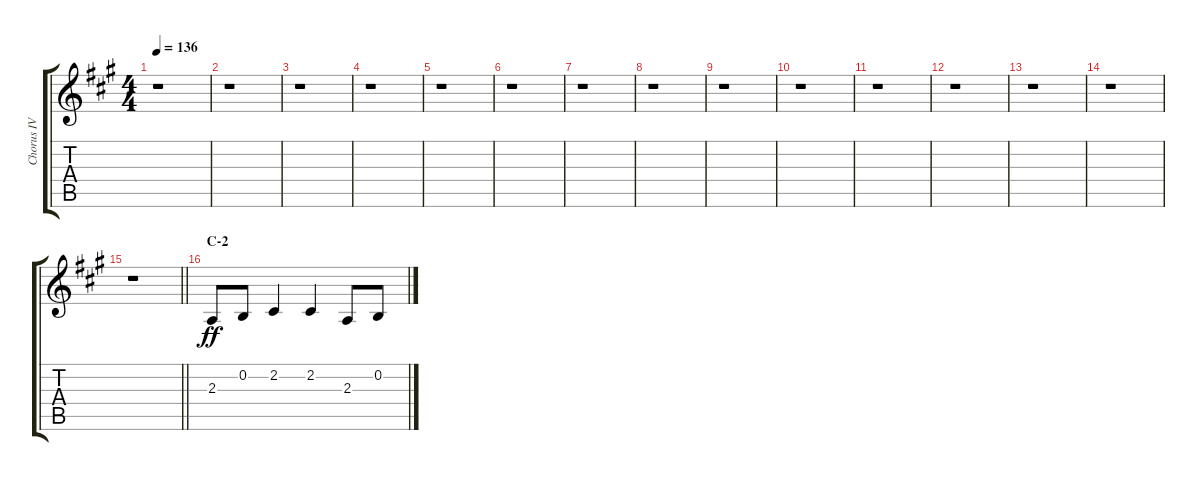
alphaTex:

\track ("Chorus IV" "Chorus IV") {instrument voiceoohs}
\staff {score tabs}
\tuning (E4 B3 G3 D3 A2 E2) {hide}
\ts (4 4)
\tempo 136
\clef g2
\ks a
r.1{dy ff} |
r.1 |
r.1 |
r.1 |
r.1 |
r.1 |
r.1 |
r.1 |
r.1 |
r.1 |
r.1 |
r.1 |
r.1 |
r.1 |
\barLineRight lightlight
r.1 |
\section ("" "C-2")
2.3.8 0.2.8 2.2.4 2.2.4 2.3.8 0.2.8
